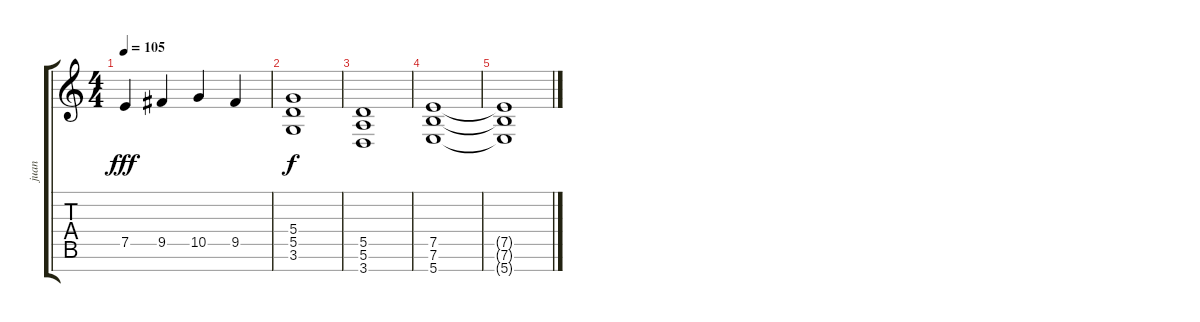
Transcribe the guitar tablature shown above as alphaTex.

\track ("juan" "juan") {instrument distortionguitar}
\staff {score tabs}
\tuning (E4 B3 G3 D3 A2 E2 B1) {hide}
\ts (4 4)
\tempo 105
\clef g2
\ks c
7.5.4{dy fff} 9.5.4 10.5.4 9.5.4 |
(5.4 5.5 3.6).1{dy f} |
(5.5 5.6 3.7).1 |
(7.5 7.6 5.7).1 |
(7.5{t} 7.6{t} 5.7{t}).1
